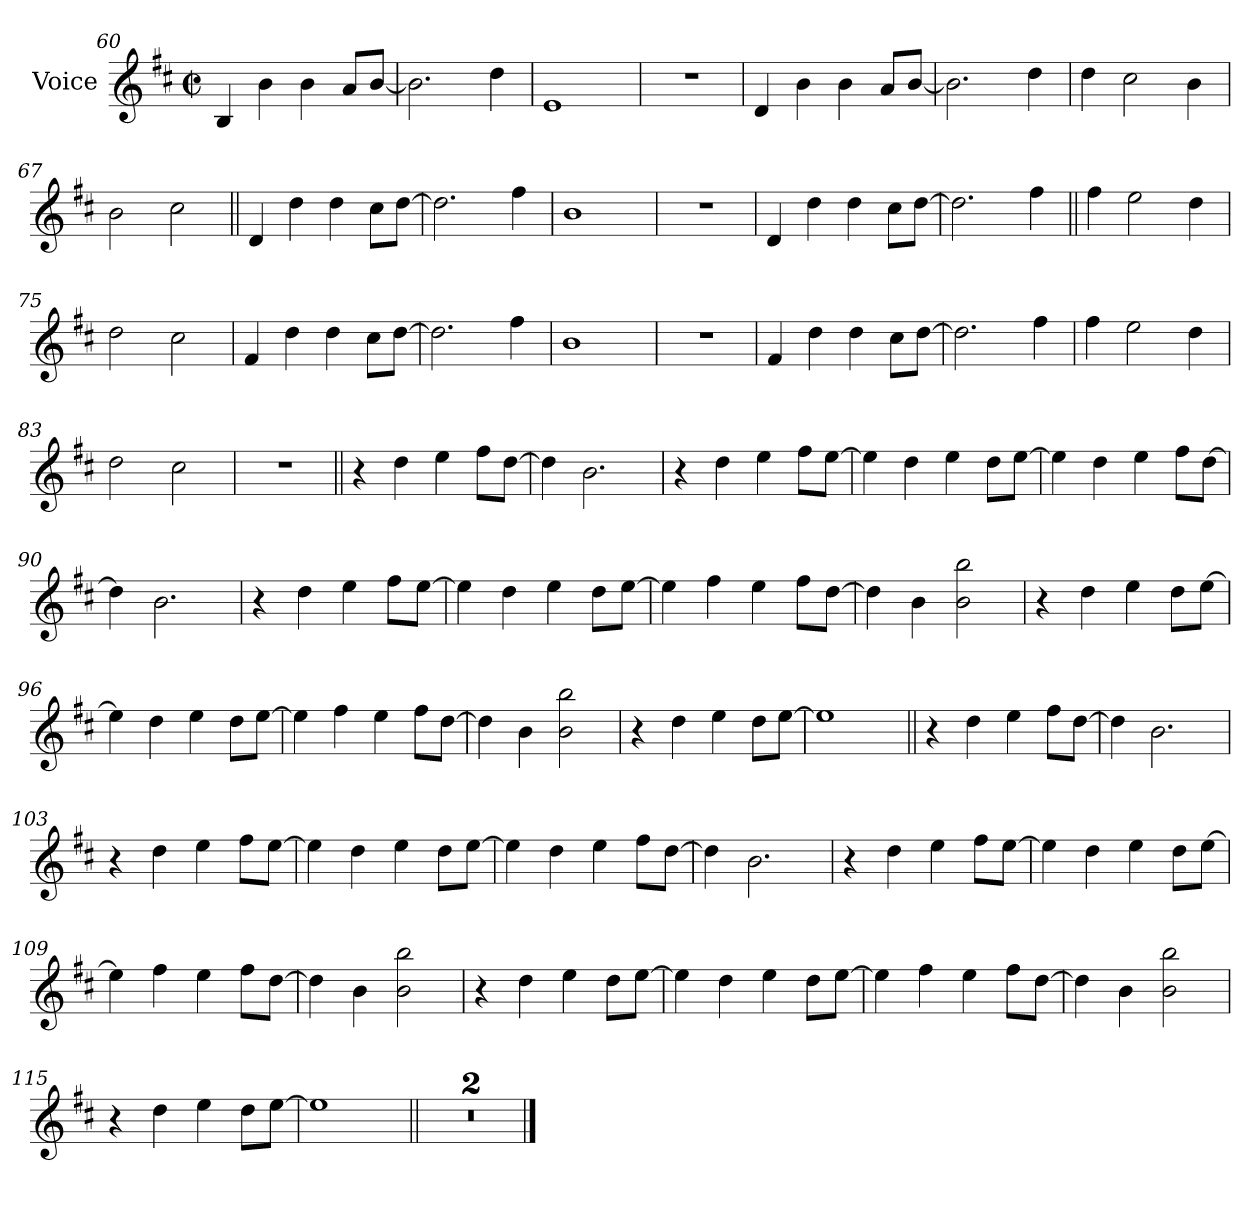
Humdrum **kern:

**kern
*part1
*staff1
*I"Voice
*I'Vc.
*clefG2
*k[f#c#]
*M2/2
*met(c|)
=60
4B
4b
4b
8aL
[8bJ
=61
2.b]
4dd
=62
1e
=63
1r
=64
4d
4b
4b
8aL
[8bJ
=65
2.b]
4dd
=66
4dd
2cc#
4b
=67
2b
2cc#
=68||
4d
4dd
4dd
8cc#L
[8ddJ
=69
2.dd]
4ff#
=70
1b
=71
1r
=72
4d
4dd
4dd
8cc#L
[8ddJ
=73
2.dd]
4ff#
=74||
4ff#
2ee
4dd
=75
2dd
2cc#
=76
4f#
4dd
4dd
8cc#L
[8ddJ
=77
2.dd]
4ff#
=78
1b
=79
1r
=80
4f#
4dd
4dd
8cc#L
[8ddJ
=81
2.dd]
4ff#
=82
4ff#
2ee
4dd
=83
2dd
2cc#
=84
1r
=85||
4r
4dd
4ee
8ff#L
[8ddJ
=86
4dd]
2.b
=87
4r
4dd
4ee
8ff#L
[8eeJ
=88
4ee]
4dd
4ee
8ddL
[8eeJ
=89
4ee]
4dd
4ee
8ff#L
[8ddJ
=90
4dd]
2.b
=91
4r
4dd
4ee
8ff#L
[8eeJ
=92
4ee]
4dd
4ee
8ddL
[8eeJ
=93
4ee]
4ff#
4ee
8ff#L
[8ddJ
=94
4dd]
4b
2b 2bb
=95
4r
4dd
4ee
8ddL
[8eeJ
=96
4ee]
4dd
4ee
8ddL
[8eeJ
=97
4ee]
4ff#
4ee
8ff#L
[8ddJ
=98
4dd]
4b
2b 2bb
=99
4r
4dd
4ee
8ddL
[8eeJ
=100
1ee]
=101||
4r
4dd
4ee
8ff#L
[8ddJ
=102
4dd]
2.b
=103
4r
4dd
4ee
8ff#L
[8eeJ
=104
4ee]
4dd
4ee
8ddL
[8eeJ
=105
4ee]
4dd
4ee
8ff#L
[8ddJ
=106
4dd]
2.b
=107
4r
4dd
4ee
8ff#L
[8eeJ
=108
4ee]
4dd
4ee
8ddL
[8eeJ
=109
4ee]
4ff#
4ee
8ff#L
[8ddJ
=110
4dd]
4b
2b 2bb
=111
4r
4dd
4ee
8ddL
[8eeJ
=112
4ee]
4dd
4ee
8ddL
[8eeJ
=113
4ee]
4ff#
4ee
8ff#L
[8ddJ
=114
4dd]
4b
2b 2bb
=115
4r
4dd
4ee
8ddL
[8eeJ
=116
1ee]
=117||
1r
=118
1r
==
*-
